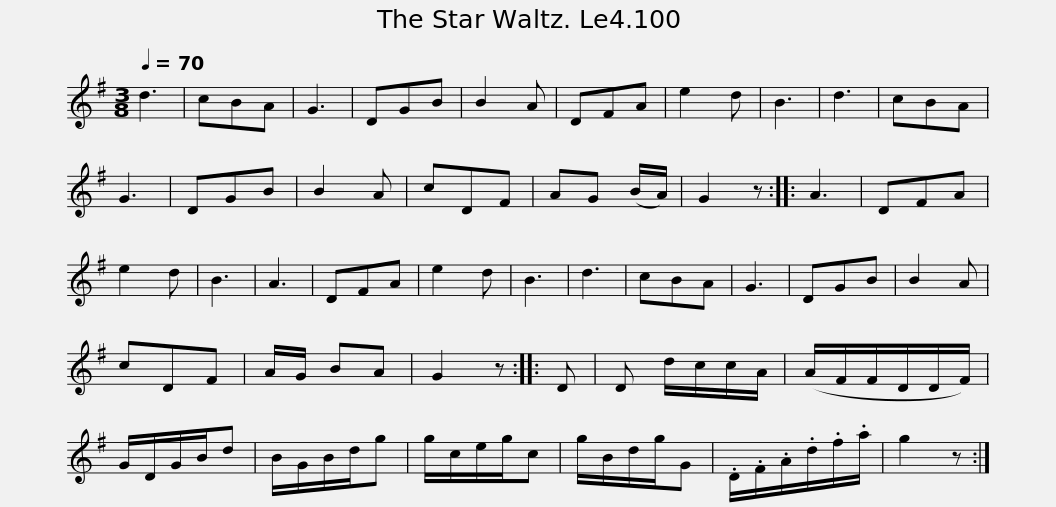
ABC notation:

X:1
L:1/8
Q:1/4=70
M:3/8
I:linebreak $
K:G
V:1 treble
V:1
 d3 | cBA | G3 | DGB | B2 A | %5
 DFA | e2 d | B3 | d3 | cBA | %10
 G3 | DGB | B2 A | cDF | AG (B/A/) |$ %15
 G2 z :: A3 | DFA | e2 d | B3 | %20
 A3 | DFA | e2 d | B3 | d3 | %25
 cBA | G3 | DGB | B2 A | cDF | %30
 A/G/ BA |$ G2 z :: D | D d/c/c/A/ | (A/F/F/D/D/F/) | %35
 G/D/G/B/d | B/G/B/d/g | g/c/e/g/c | g/B/d/g/G | .D/.F/.A/.d/.f/.a/ | %40
 g2 z :| %41
